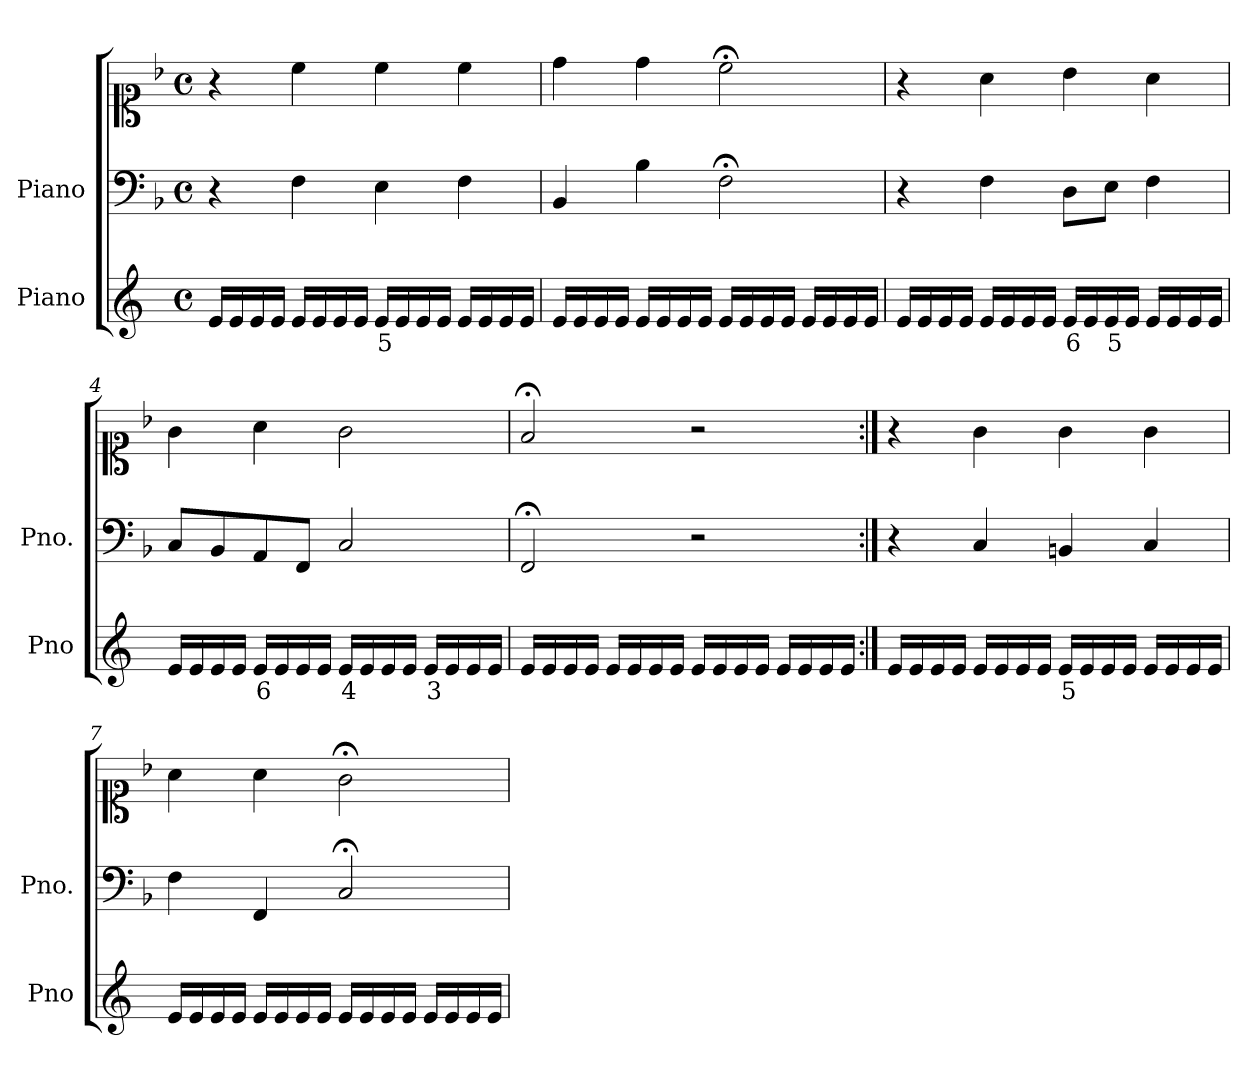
**kern	**text	**kern	**kern
*part2	*part2	*part1	*part1
*staff3	*staff3	*staff2	*staff1
*I"Piano	*	*I"Piano	*
*I'Pno	*	*I'Pno.	*
*clefG2	*	*clefF4	*clefC1
*k[]	*	*k[b-]	*k[b-]
*M4/4	*	*M4/4	*M4/4
*met(c)	*	*met(c)	*met(c)
=1	=1	=1	=1
16e/LL	.	4r	4r
16e/	.	.	.
16e/	.	.	.
16e/JJ	.	.	.
16e/LL	.	4F\	4cc\
16e/	.	.	.
16e/	.	.	.
16e/JJ	.	.	.
!	!LO:LY:b	!	!
16e/LL	5	4E\	4cc\
16e/	.	.	.
16e/	.	.	.
16e/JJ	.	.	.
16e/LL	.	4F\	4cc\
16e/	.	.	.
16e/	.	.	.
16e/JJ	.	.	.
=2	=2	=2	=2
16e/LL	.	4BB-/	4dd\
16e/	.	.	.
16e/	.	.	.
16e/JJ	.	.	.
16e/LL	.	4B-\	4dd\
16e/	.	.	.
16e/	.	.	.
16e/JJ	.	.	.
16e/LL	.	2F;<\	2cc;<\
16e/	.	.	.
16e/	.	.	.
16e/JJ	.	.	.
16e/LL	.	.	.
16e/	.	.	.
16e/	.	.	.
16e/JJ	.	.	.
=3	=3	=3	=3
16e/LL	.	4r	4r
16e/	.	.	.
16e/	.	.	.
16e/JJ	.	.	.
16e/LL	.	4F\	4a\
16e/	.	.	.
16e/	.	.	.
16e/JJ	.	.	.
!	!LO:LY:b	!	!
16e/LL	6	8D\L	4b-\
16e/	.	.	.
!	!LO:LY:b	!	!
16e/	5	8E\J	.
16e/JJ	.	.	.
16e/LL	.	4F\	4a\
16e/	.	.	.
16e/	.	.	.
16e/JJ	.	.	.
=4	=4	=4	=4
16e/LL	.	8C/L	4g\
16e/	.	.	.
!	!LO:LY:b	!	!
16e/	_	8BB-/	.
16e/JJ	.	.	.
!	!LO:LY:b	!	!
16e/LL	6	8AA/	4a\
16e/	.	.	.
16e/	.	8FF/J	.
16e/JJ	.	.	.
!	!LO:LY:b	!	!
16e/LL	4	2C/	2g\
16e/	.	.	.
16e/	.	.	.
16e/JJ	.	.	.
!	!LO:LY:b	!	!
16e/LL	3	.	.
16e/	.	.	.
16e/	.	.	.
16e/JJ	.	.	.
=5	=5	=5	=5
16e/LL	.	2FF;</	2f;</
16e/	.	.	.
16e/	.	.	.
16e/JJ	.	.	.
16e/LL	.	.	.
16e/	.	.	.
16e/	.	.	.
16e/JJ	.	.	.
16e/LL	.	2r	2r
16e/	.	.	.
16e/	.	.	.
16e/JJ	.	.	.
16e/LL	.	.	.
16e/	.	.	.
16e/	.	.	.
16e/JJ	.	.	.
=6:|!	=6:|!	=6:|!	=6:|!
16e/LL	.	4r	4r
16e/	.	.	.
16e/	.	.	.
16e/JJ	.	.	.
16e/LL	.	4C/	4g\
16e/	.	.	.
16e/	.	.	.
16e/JJ	.	.	.
!	!LO:LY:b	!	!
16e/LL	5	4BBn/	4g\
16e/	.	.	.
16e/	.	.	.
16e/JJ	.	.	.
16e/LL	.	4C/	4g\
16e/	.	.	.
16e/	.	.	.
16e/JJ	.	.	.
=7	=7	=7	=7
16e/LL	.	4F\	4a\
16e/	.	.	.
16e/	.	.	.
16e/JJ	.	.	.
16e/LL	.	4FF/	4a\
16e/	.	.	.
16e/	.	.	.
16e/JJ	.	.	.
16e/LL	.	2C;</	2g;<\
16e/	.	.	.
16e/	.	.	.
16e/JJ	.	.	.
16e/LL	.	.	.
16e/	.	.	.
16e/	.	.	.
16e/JJ	.	.	.
=	=	=	=
*-	*-	*-	*-
